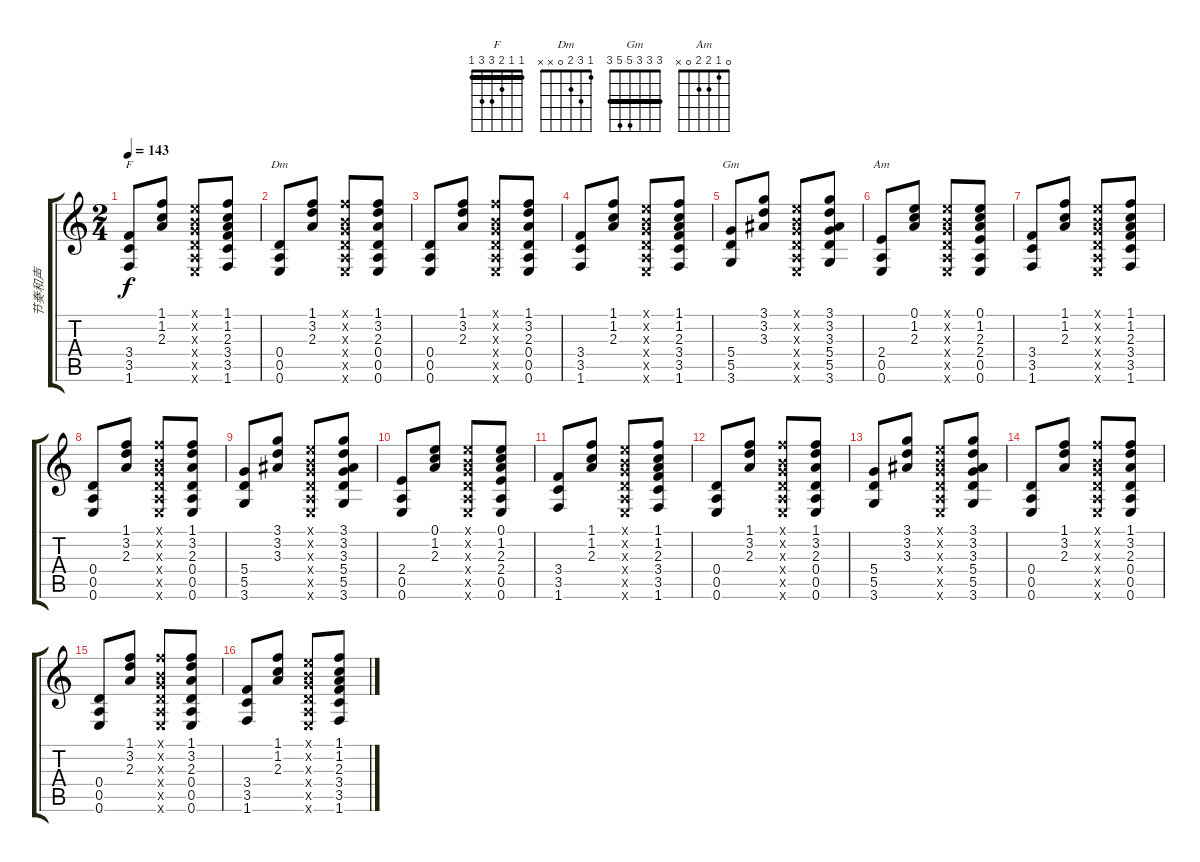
\track ("节奏和声" "节奏和声") {instrument electricbasspick}
\staff {score tabs}
\tuning (E4 B3 G3 D3 A2 E2) {hide}
\chord ("F" 1 1 2 3 3 1) {barre 1}
\chord ("Dm" 1 3 2 0 x x)
\chord ("Gm" 3 3 3 5 5 3) {barre 3}
\chord ("Am" 0 1 2 2 0 x)
\ts (2 4)
\tempo 143
\clef g2
\ks c
(3.4 3.5 1.6).8{ch "F" dy f} (1.1 1.2 2.3).8 (0.1{x} 0.2{x} 0.3{x} 0.4{x} 0.5{x} 0.6{x}).8 (1.1 1.2 2.3 3.4 3.5 1.6).8 |
(0.4 0.5 0.6).8{ch "Dm"} (1.1 3.2 2.3).8 (1.1{x} 0.2{x} 0.3{x} 0.4{x} 0.5{x} 0.6{x}).8 (1.1 3.2 2.3 0.4 0.5 0.6).8 |
(0.4 0.5 0.6).8 (1.1 3.2 2.3).8 (1.1{x} 0.2{x} 0.3{x} 0.4{x} 0.5{x} 0.6{x}).8 (1.1 3.2 2.3 0.4 0.5 0.6).8 |
(3.4 3.5 1.6).8 (1.1 1.2 2.3).8 (0.1{x} 0.2{x} 0.3{x} 0.4{x} 0.5{x} 0.6{x}).8 (1.1 1.2 2.3 3.4 3.5 1.6).8 |
(5.4 5.5 3.6).8{ch "Gm"} (3.1 3.2 3.3).8 (0.1{x} 0.2{x} 0.3{x} 0.4{x} 0.5{x} 0.6{x}).8 (3.1 3.2 3.3 5.4 5.5 3.6).8 |
(2.4 0.5 0.6).8{ch "Am"} (0.1 1.2 2.3).8 (0.1{x} 0.2{x} 0.3{x} 0.4{x} 0.5{x} 0.6{x}).8 (0.1 1.2 2.3 2.4 0.5 0.6).8 |
(3.4 3.5 1.6).8 (1.1 1.2 2.3).8 (0.1{x} 0.2{x} 0.3{x} 0.4{x} 0.5{x} 0.6{x}).8 (1.1 1.2 2.3 3.4 3.5 1.6).8 |
(0.4 0.5 0.6).8 (1.1 3.2 2.3).8 (1.1{x} 0.2{x} 0.3{x} 0.4{x} 0.5{x} 0.6{x}).8 (1.1 3.2 2.3 0.4 0.5 0.6).8 |
(5.4 5.5 3.6).8 (3.1 3.2 3.3).8 (0.1{x} 0.2{x} 0.3{x} 0.4{x} 0.5{x} 0.6{x}).8 (3.1 3.2 3.3 5.4 5.5 3.6).8 |
(2.4 0.5 0.6).8 (0.1 1.2 2.3).8 (0.1{x} 0.2{x} 0.3{x} 0.4{x} 0.5{x} 0.6{x}).8 (0.1 1.2 2.3 2.4 0.5 0.6).8 |
(3.4 3.5 1.6).8 (1.1 1.2 2.3).8 (0.1{x} 0.2{x} 0.3{x} 0.4{x} 0.5{x} 0.6{x}).8 (1.1 1.2 2.3 3.4 3.5 1.6).8 |
(0.4 0.5 0.6).8 (1.1 3.2 2.3).8 (1.1{x} 0.2{x} 0.3{x} 0.4{x} 0.5{x} 0.6{x}).8 (1.1 3.2 2.3 0.4 0.5 0.6).8 |
(5.4 5.5 3.6).8 (3.1 3.2 3.3).8 (0.1{x} 0.2{x} 0.3{x} 0.4{x} 0.5{x} 0.6{x}).8 (3.1 3.2 3.3 5.4 5.5 3.6).8 |
(0.4 0.5 0.6).8 (1.1 3.2 2.3).8 (1.1{x} 0.2{x} 0.3{x} 0.4{x} 0.5{x} 0.6{x}).8 (1.1 3.2 2.3 0.4 0.5 0.6).8 |
(0.4 0.5 0.6).8 (1.1 3.2 2.3).8 (1.1{x} 0.2{x} 0.3{x} 0.4{x} 0.5{x} 0.6{x}).8 (1.1 3.2 2.3 0.4 0.5 0.6).8 |
(3.4 3.5 1.6).8 (1.1 1.2 2.3).8 (0.1{x} 0.2{x} 0.3{x} 0.4{x} 0.5{x} 0.6{x}).8 (1.1 1.2 2.3 3.4 3.5 1.6).8
